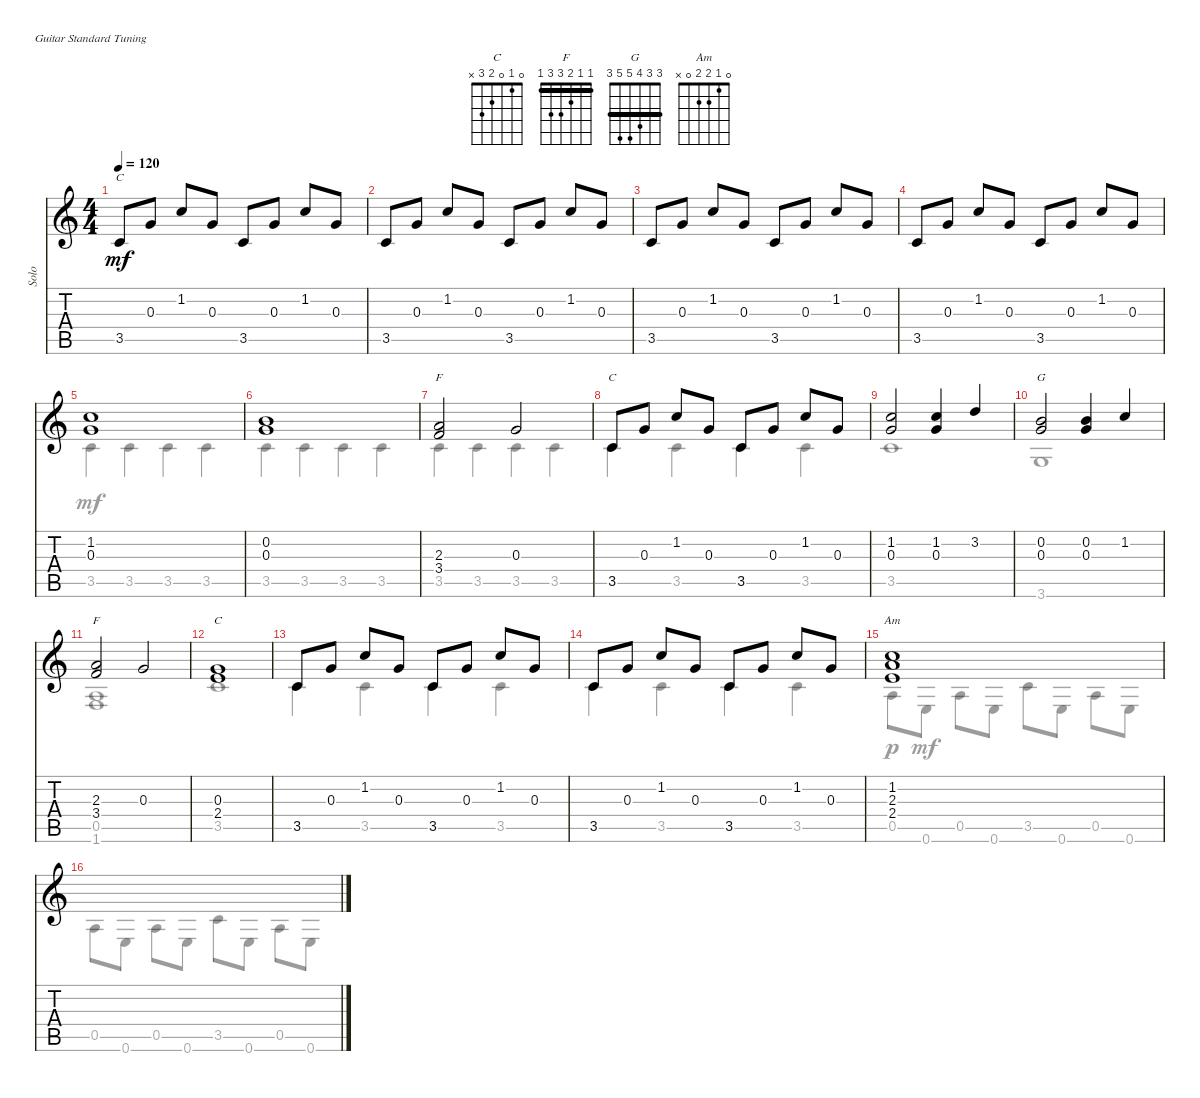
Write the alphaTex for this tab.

\defaultSystemsLayout 4
\bracketExtendMode nobrackets
\firstSystemTrackNameMode fullname
\otherSystemsTrackNameOrientation horizontal
\track ("Solo" "S-Gt") {instrument acousticguitarnylon}
\staff {score tabs}
\tuning (E4 B3 G3 D3 A2 E2)
\chord ("C" 0 1 0 2 3 x)
\chord ("F" 1 1 2 3 3 1) {barre (1 1)}
\chord ("G" 3 3 4 5 5 3) {barre (3 3)}
\chord ("Am" 0 1 2 2 0 x)
\voice
\ts (4 4)
\tempo 120
\clef g2
\ks c
3.5.8{ch "C" dy mf instrument acousticguitarnylon} 0.3.8 1.2.8 0.3.8 3.5.8 0.3.8 1.2.8 0.3.8 |
3.5.8 0.3.8 1.2.8 0.3.8 3.5.8 0.3.8 1.2.8 0.3.8 |
3.5.8 0.3.8 1.2.8 0.3.8 3.5.8 0.3.8 1.2.8 0.3.8 |
3.5.8 0.3.8 1.2.8 0.3.8 3.5.8 0.3.8 1.2.8 0.3.8 |
\scale
0.240019 (1.2 0.3).1 |
\scale
0.182175 (0.2 0.3).1 |
\scale
0.224303 (2.3 3.4).2{ch "F"} 0.3.2 |
\scale
0.35385 3.5.8{ch "C"} 0.3.8 1.2.8 0.3.8 3.5.8 0.3.8 1.2.8 0.3.8 |
(1.2 0.3).2 (1.2 0.3).4 3.2.4 |
(0.2 0.3).2{ch "G"} (0.2 0.3).4 1.2.4 |
(2.3 3.4).2{ch "F"} 0.3.2 |
(2.4 0.3).1{ch "C"} |
3.5.8 0.3.8 1.2.8 0.3.8 3.5.8 0.3.8 1.2.8 0.3.8 |
3.5.8 0.3.8 1.2.8 0.3.8 3.5.8 0.3.8 1.2.8 0.3.8 |
(1.2 2.3 2.4).1{ch "Am"} |
\voice
\clef g2
\ottava regular
\simile none
\ks c
|
|
|
|
\scale
0.240019 3.5.4 3.5.4 3.5.4 3.5.4 |
\scale
0.182175 3.5.4 3.5.4 3.5.4 3.5.4 |
\scale
0.224303 3.5.4 3.5.4 3.5.4 3.5.4 |
\scale
0.35385 3.5.4 3.5.4 3.5.4 3.5.4 |
3.5.1 |
3.6.1 |
(1.6 0.5).1 |
3.5.1 |
3.5.4 3.5.4 3.5.4 3.5.4 |
3.5.4 3.5.4 3.5.4 3.5.4 |
0.5.8{dy p} 0.6.8{dy mf} 0.5.8 0.6.8 3.5.8 0.6.8 0.5.8 0.6.8 |
0.5.8 0.6.8 0.5.8 0.6.8 3.5.8 0.6.8 0.5.8 0.6.8
